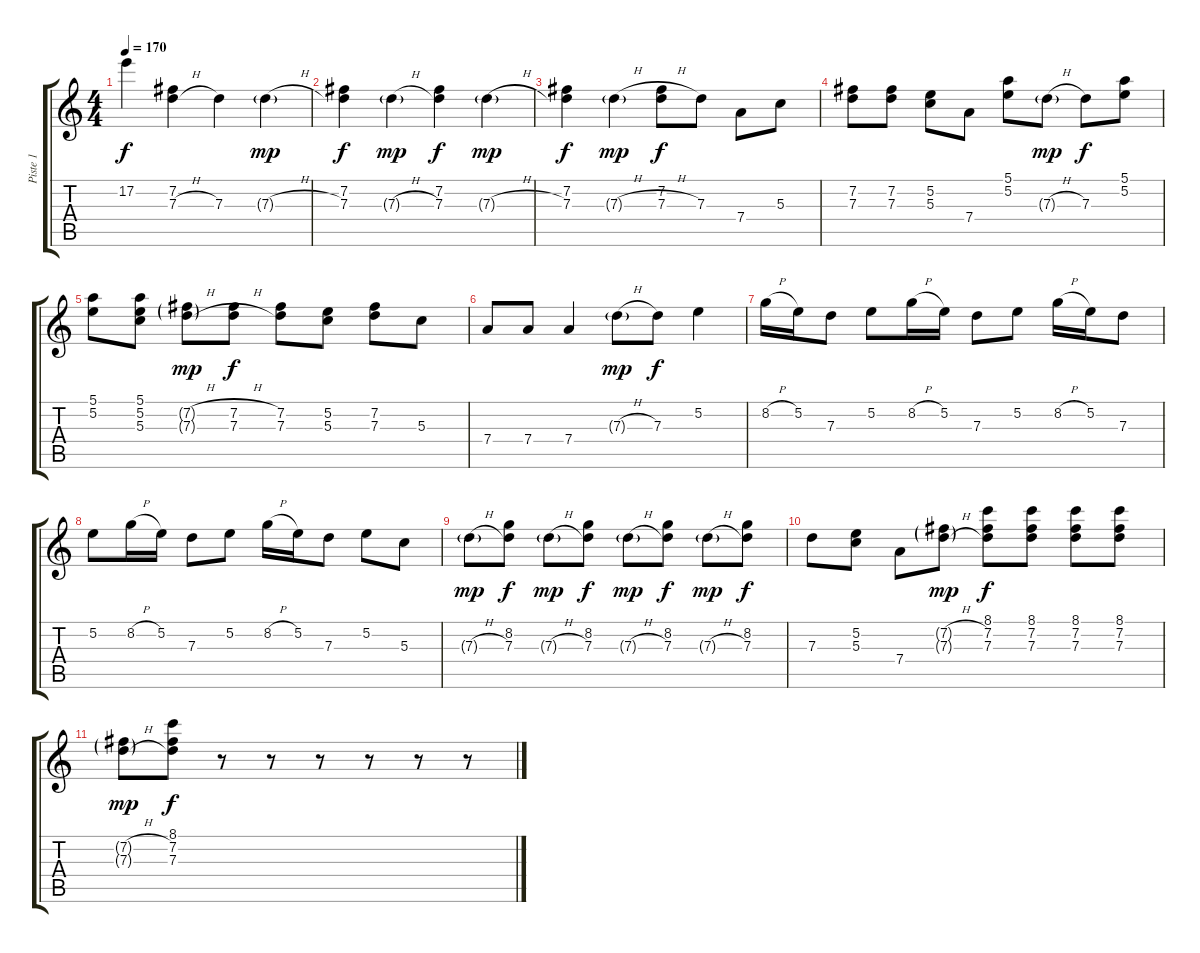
\track ("Piste 1" "Piste 1") {instrument overdrivenguitar}
\staff {score tabs}
\tuning (E4 B3 G3 D3 A2 E2) {hide}
\ts (4 4)
\tempo 170
\clef g2
\ks c
17.2.4{dy f} (7.2 7.3{h}).4 7.3.4 7.3{h g}.4{dy mp} |
(7.2 7.3).4{dy f} 7.3{h g}.4{dy mp} (7.2 7.3).4{dy f} 7.3{h g}.4{dy mp} |
(7.2 7.3).4{dy f} 7.3{h g}.4{dy mp} (7.2 7.3{h}).8{dy f} 7.3.8 7.4.8 5.3.8 |
(7.2 7.3).8 (7.2 7.3).8 (5.2 5.3).8 7.4.8 (5.1 5.2).8 7.3{h g}.8{dy mp} 7.3.8{dy f} (5.1 5.2).8 |
(5.1 5.2).8 (5.1 5.2 5.3).8 (7.2{h g} 7.3{h g}).8{dy mp} (7.2{h} 7.3{h}).8{dy f} (7.2 7.3).8 (5.2 5.3).8 (7.2 7.3).8 5.3.8 |
7.4.8 7.4.8 7.4.4 7.3{h g}.8{dy mp} 7.3.8{dy f} 5.2.4 |
8.2{h}.16 5.2.16 7.3.8 5.2.8 8.2{h}.16 5.2.16 7.3.8 5.2.8 8.2{h}.16 5.2.16 7.3.8 |
5.2.8 8.2{h}.16 5.2.16 7.3.8 5.2.8 8.2{h}.16 5.2.16 7.3.8 5.2.8 5.3.8 |
7.3{h g}.8{dy mp} (8.2 7.3).8{dy f} 7.3{h g}.8{dy mp} (8.2 7.3).8{dy f} 7.3{h g}.8{dy mp} (8.2 7.3).8{dy f} 7.3{h g}.8{dy mp} (8.2 7.3).8{dy f} |
7.3.8 (5.2 5.3).8 7.4.8 (7.2{h g} 7.3{h g}).8{dy mp} (8.1 7.2 7.3).8{dy f} (8.1 7.2 7.3).8 (8.1 7.2 7.3).8 (8.1 7.2 7.3).8 |
(7.2{h g} 7.3{h g}).8{dy mp} (8.1 7.2 7.3).8{dy f} r.8 r.8 r.8 r.8 r.8 r.8
